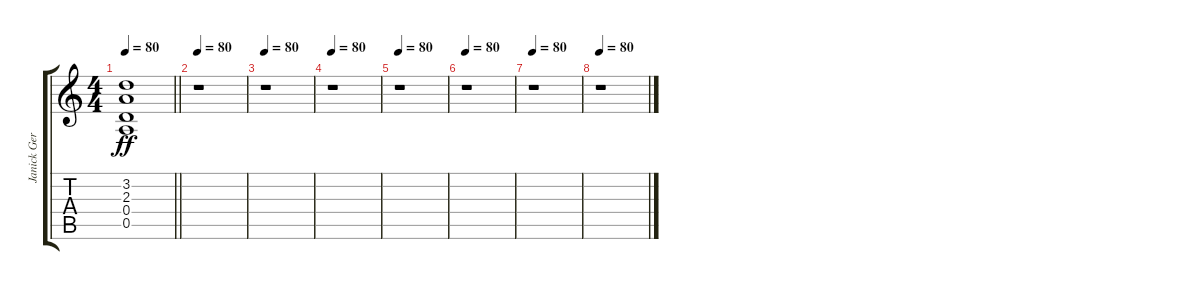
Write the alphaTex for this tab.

\track ("Janick Gers" "Janick Ger") {instrument distortionguitar}
\staff {score tabs}
\tuning (E4 B3 G3 D3 A2 E2) {hide}
\ts (4 4)
\tempo 80
\clef g2
\barLineRight lightlight
\ks c
(3.2 2.3 0.4 0.5).1{dy ff} |
\tempo 80
r.1 |
\tempo 80
r.1 |
\tempo 80
r.1 |
\tempo 80
r.1 |
\tempo 80
r.1 |
\tempo 80
r.1 |
\tempo 80
r.1
